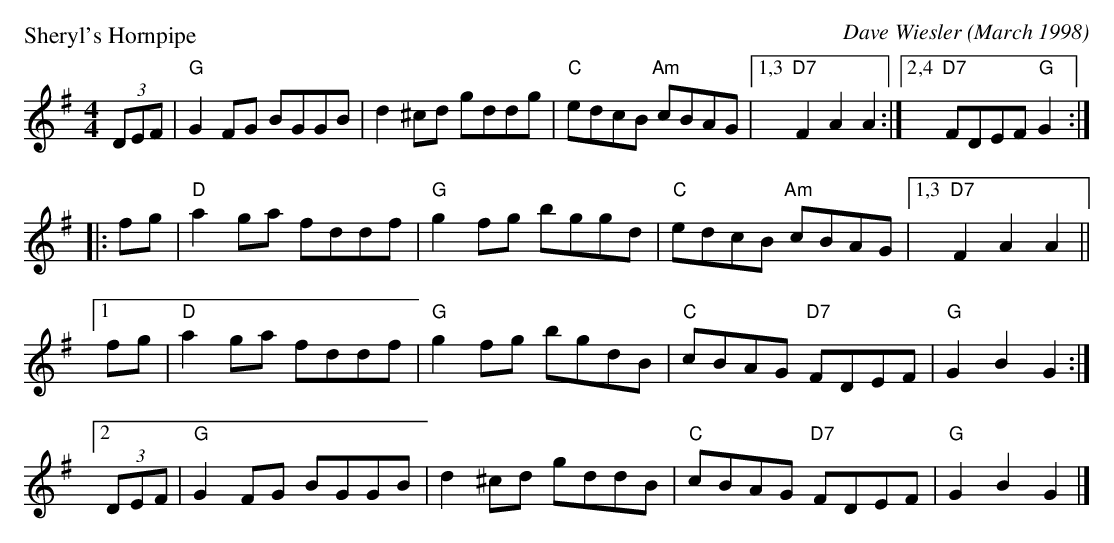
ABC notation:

X:1
P: Sheryl's Hornpipe
C: Dave Wiesler (March 1998)
M: 4/4
L: 1/8
K: G
(3DEF | "G"G2FG BGGB | d2^cd gddg | "C"edcB "Am"cBAG |1,3 "D7"F2A2 A2 \
                                                    :|2,4 "D7"FDEF "G"G2 :|
|: fg | "D"a2ga fddf | "G"g2fg bggd | "C"edcB "Am"cBAG |1,3 "D7"F2A2 A2 ||
[1 fg  | "D"a2ga fddf | "G"g2fg bgdB | "C"cBAG "D7"FDEF | "G"G2B2 G2 :|
[2 (3DEF | "G"G2FG BGGB | d2^cd gddB | "C"cBAG "D7"FDEF | "G"G2B2 G2 |]
